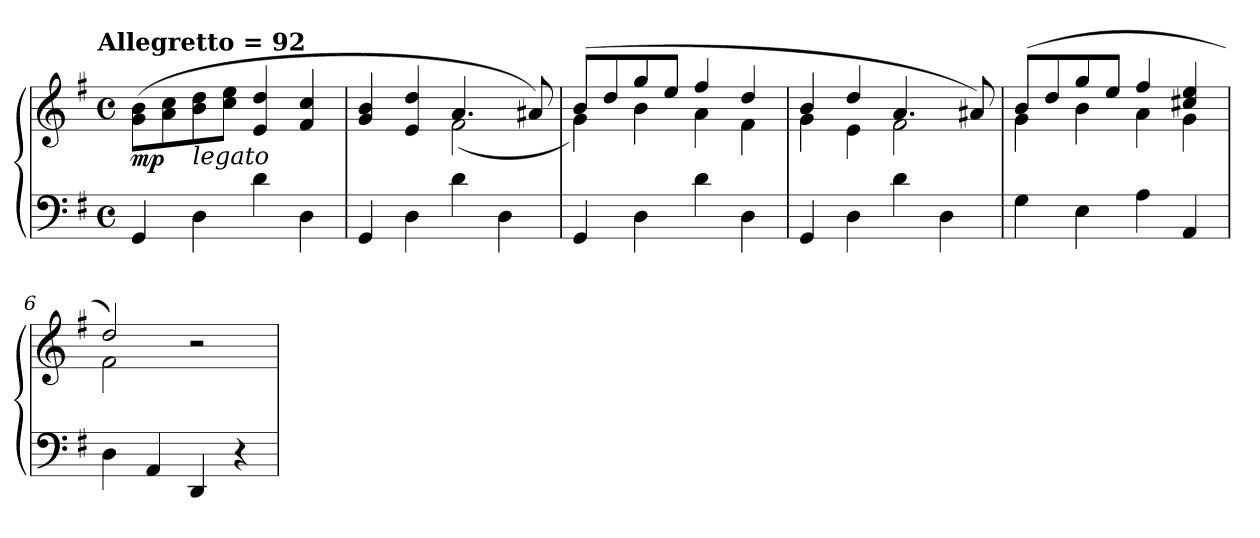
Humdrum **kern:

**kern	**kern	**dynam
*part1	*part1	*part1
*staff2	*staff1	*staff1/2
*clefF4	*clefG2	*
*k[f#]	*k[f#]	*
!!LO:TX:omd:t=Allegretto  = 92
*M4/4	*M4/4	*
*met(c)	*met(c)	*
*MM92	*MM92	*
=1	=1	=1
!	!	!LO:DY:b
4GG/	(>8g\ 8b\L	mp
.	8a\ 8cc\	.
!	!LO:TX:b:i:t=legato	!
4D\	8b\ 8dd\	.
.	8cc\ 8ee\J	.
4d\	4e/ 4dd/	.
4D\	4f#/ 4cc/	.
=2	=2	=2
*	*^	*
4GG/	4g/ 4b/	2ryy	.
4D\	4e/ 4dd/	.	.
4d\	4.a/	(<2f#\	.
4D\	.	.	.
.	8a#X/)	.	.
=3	=3	=3	=3
4GG/	(>8b/L	4g\)	.
.	8dd/	.	.
4D\	8gg/	4b\	.
.	8ee/J	.	.
4d\	4ff#/	4a\	.
4D\	4dd/	4f#\	.
!!LO:LB:g=z	!!
=4	=4	=4	=4
4GG/	4b/	4g\	.
4D\	4dd/	4e\	.
4d\	4.a/	2f#\	.
4D\	.	.	.
.	8a#X/)	.	.
=5	=5	=5	=5
4G\	(>8b/L	4g\	.
.	8dd/	.	.
4E\	8gg/	4b\	.
.	8ee/J	.	.
4A\	4ff#/	4a\	.
4AA/	4cc#X/ 4ee/	4g\	.
=6	=6	=6	=6
4D\	2dd/)	2f#\	.
4AA/	.	.	.
4DD/	2r	2ryy	.
4r	.	.	.
*	*v	*v	*
=	=	=
*-	*-	*-
